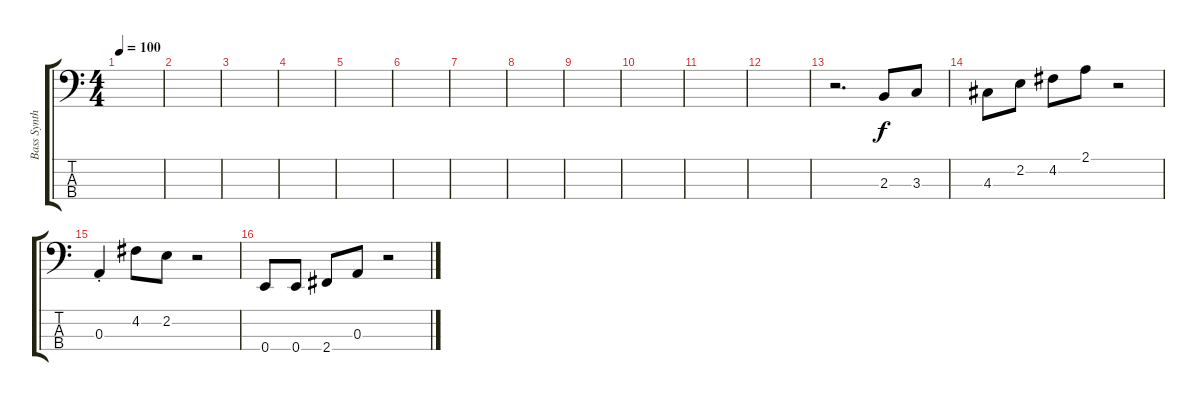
\track ("Bass Synth" "Bass Synth") {instrument synthbass1}
\staff {score tabs}
\tuning (G2 D2 A1 E1) {hide}
\ts (4 4)
\tempo 100
\clef f4
\ks c
|
|
|
|
|
|
|
|
|
|
|
|
r.2{d} 2.3.8{volume 13 instrument synthbass1} 3.3.8 |
4.3.8{volume 13 instrument synthbass1} 2.2.8 4.2.8 2.1.8 r.2 |
0.3{st}.4{volume 13 instrument synthbass1} 4.2.8 2.2.8 r.2 |
0.4.8{volume 13 instrument synthbass1} 0.4.8 2.4.8 0.3.8 r.2
